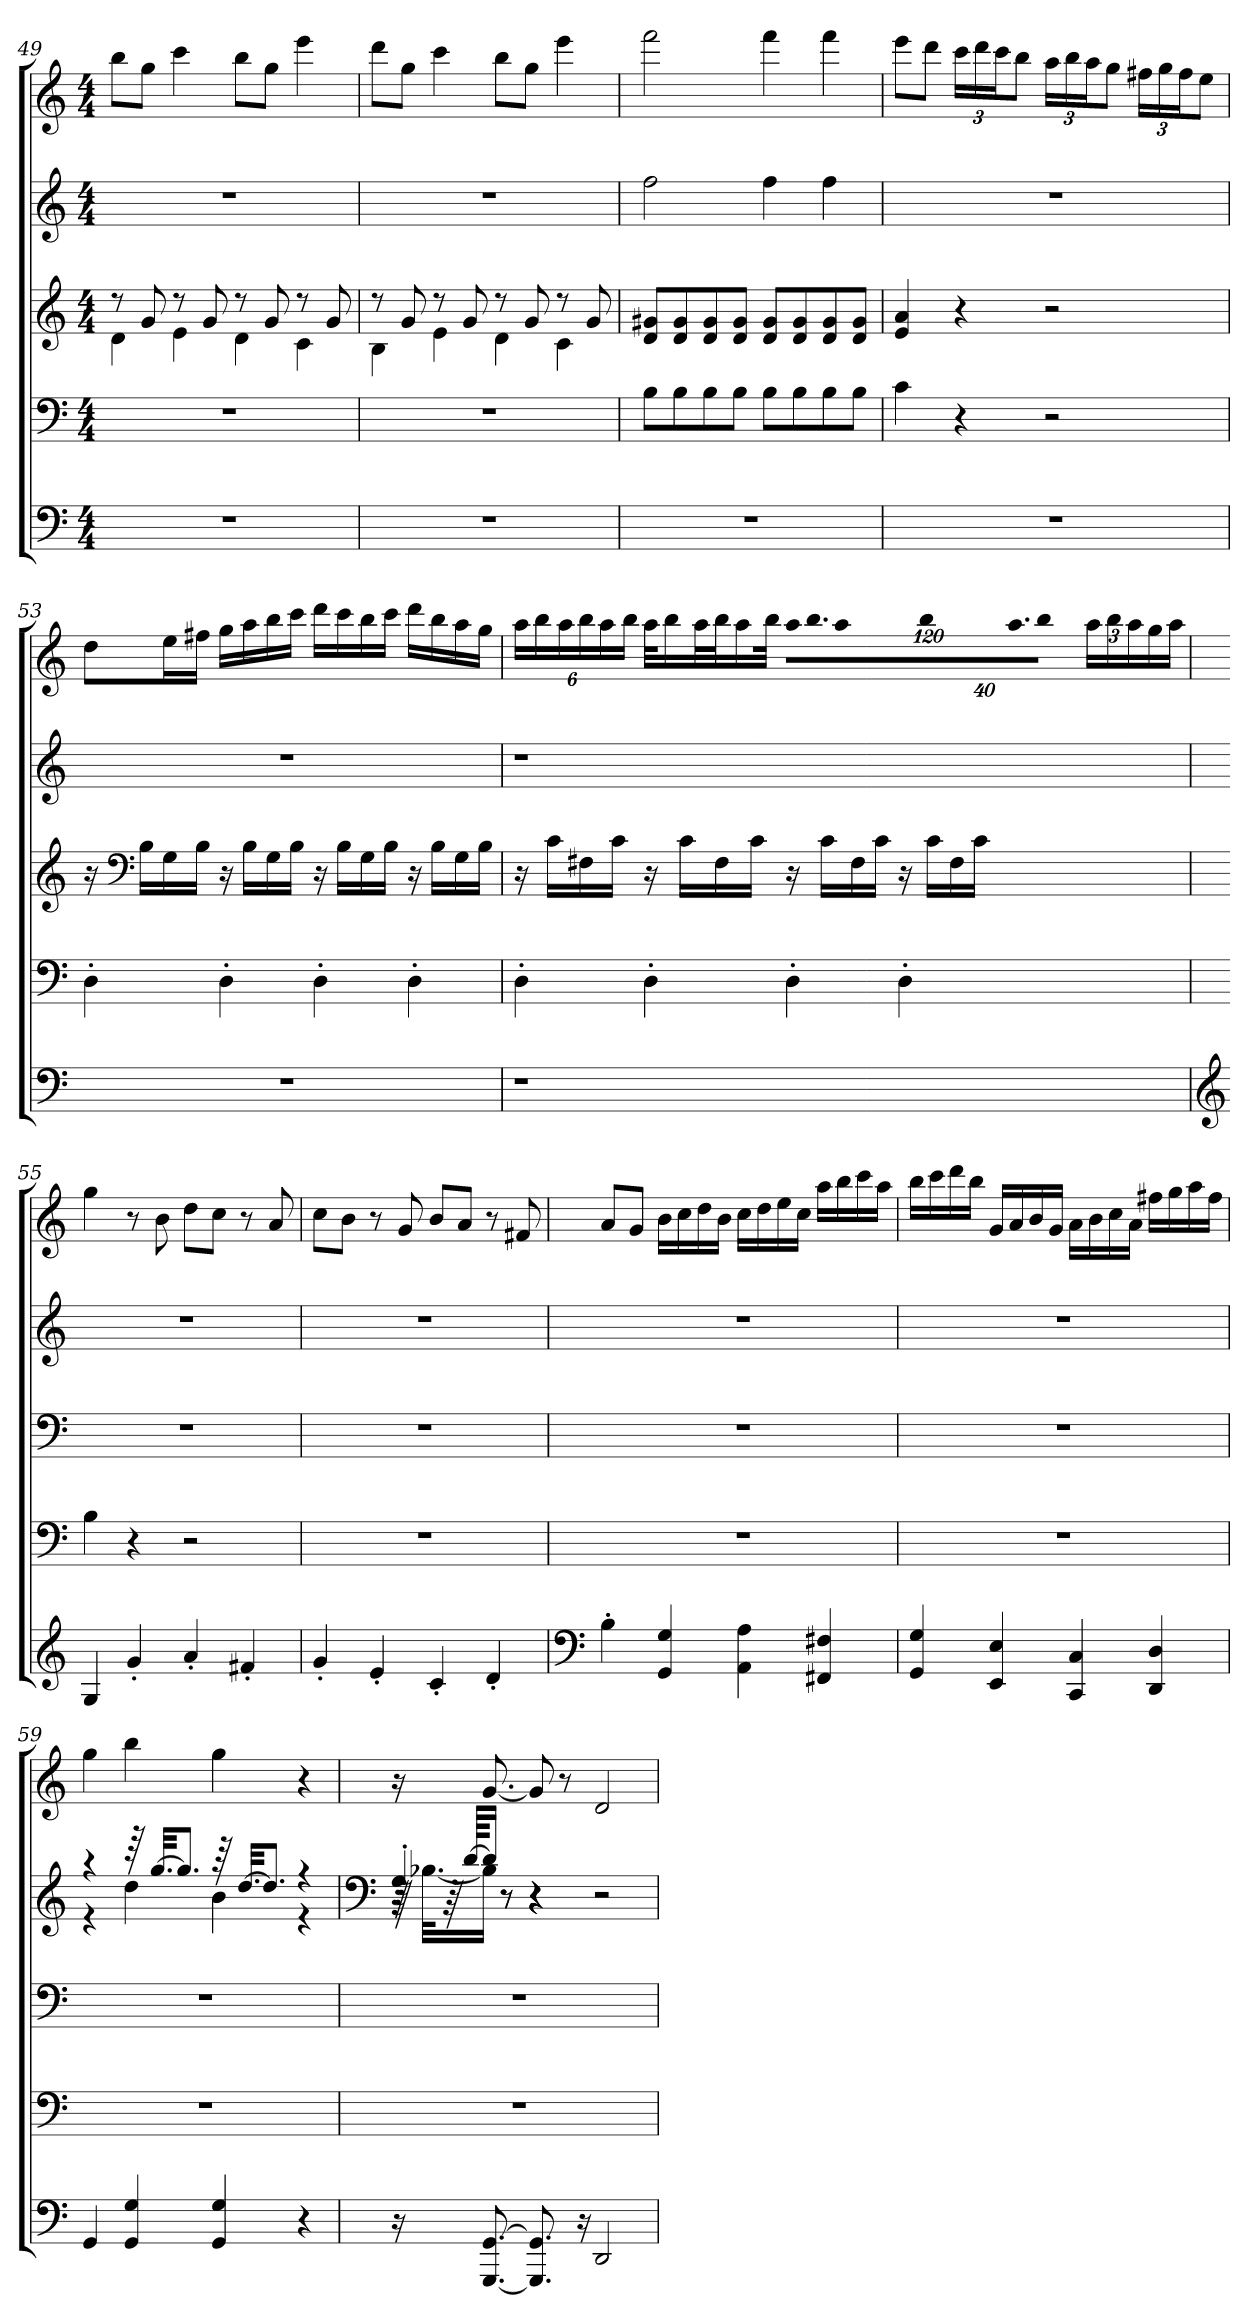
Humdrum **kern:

**kern	**kern	**kern	**kern	**kern
*part5	*part4	*part3	*part2	*part1
*staff5	*staff4	*staff3	*staff2	*staff1
*clefF4	*clefF4	*clefG2	*clefG2	*clefG2
*k[]	*k[]	*k[]	*k[]	*k[]
*M4/4	*M4/4	*M4/4	*M4/4	*M4/4
=49	=49	=49	=49	=49
*	*	*^	*	*
1r	1r	8r	4d\	1r	8bb\L
.	.	8g/	.	.	8gg\J
.	.	8r	4e\	.	4ccc\
.	.	8g/	.	.	.
.	.	8r	4d\	.	8bb\L
.	.	8g/	.	.	8gg\J
.	.	8r	4c\	.	4eee\
.	.	8g/	.	.	.
=50	=50	=50	=50	=50	=50
1r	1r	8r	4B\	1r	8ddd\L
.	.	8g/	.	.	8gg\J
.	.	8r	4e\	.	4ccc\
.	.	8g/	.	.	.
.	.	8r	4d\	.	8bb\L
.	.	8g/	.	.	8gg\J
.	.	8r	4c\	.	4eee\
.	.	8g/	.	.	.
*	*	*v	*v	*	*
!!LO:PB:g=z
=51	=51	=51	=51	=51
1r	8B\L	8d/ 8g#X/L	2ff\	2fff\
.	8B\	8d/ 8g#/	.	.
.	8B\	8d/ 8g#/	.	.
.	8B\J	8d/ 8g#/J	.	.
.	8B\L	8d/ 8g#/L	4ff\	4fff\
.	8B\	8d/ 8g#/	.	.
.	8B\	8d/ 8g#/	4ff\	4fff\
.	8B\J	8d/ 8g#/J	.	.
=52	=52	=52	=52	=52
1r	4c\	4e/ 4a/	1r	8eee\L
.	.	.	.	8ddd\J
*	*	*	*	*Xbrackettup
.	4r	4r	.	24ccc\LL
.	.	.	.	24ddd\
.	.	.	.	24ccc\J
.	.	.	.	8bb\J
.	2r	2r	.	24aa\LL
.	.	.	.	24bb\
.	.	.	.	24aa\J
.	.	.	.	8gg\J
.	.	.	.	24ff#X\LL
.	.	.	.	24gg\
.	.	.	.	24ff#\J
.	.	.	.	8ee\J
!!LO:LB:g=z
=53	=53	=53	=53	=53
*	*	*	*	*MM170
1r	4D'\	16r	1r	8dd\L
*	*	*clefF4	*	*
.	.	16B\LL	.	.
.	.	16G\	.	16ee\L
.	.	16B\JJ	.	16ff#X\JJ
.	4D'\	16r	.	16gg\LL
.	.	16B\LL	.	16aa\
.	.	16G\	.	16bb\
.	.	16B\JJ	.	16ccc\JJ
.	4D'\	16r	.	16ddd\LL
.	.	16B\LL	.	16ccc\
.	.	16G\	.	16bb\
.	.	16B\JJ	.	16ccc\JJ
.	4D'\	16r	.	16ddd\LL
.	.	16B\LL	.	16bb\
.	.	16G\	.	16aa\
*	*	*	*	*MM169
.	.	16B\JJ	.	16gg\JJ
!!LO:PB:g=z
=54	=54	=54	=54	=54
1r	4D'\	16r	1r	24aa\LL
.	.	.	.	24bb\
.	.	16c\LL	.	.
.	.	.	.	24aa\
.	.	16F#X\	.	24bb\
.	.	.	.	24aa\
.	.	16c\JJ	.	.
.	.	.	.	24bb\JJ
.	4D'\	16r	.	32aa\KLL
.	.	.	.	16bb\
.	.	16c\LL	.	.
.	.	.	.	32aa\L
.	.	16F#\	.	32bb\J
.	.	.	.	16aa\
.	.	16c\JJ	.	.
.	.	.	.	32bb\JJk
!	!	!	!	!LO:N:vis=32
.	4D'\	16r	.	640%23aa\LLL
!	!	!	!	!LO:N:vis=32.
.	.	.	.	1920%103bb\
.	.	16c\LL	.	.
!	!	!	!	!LO:N:vis=32
.	.	.	.	640%23aa\
.	.	16F#\	.	.
!	!	!	!	!LO:N:vis=32
.	.	.	.	640%23bb\
!	!	!	!	!LO:N:vis=32.
.	.	.	.	1920%103aa\
.	.	16c\JJ	.	.
!	!	!	!	!LO:N:vis=32
.	.	.	.	640%23bb\JJJ
.	4D'\	16r	.	.
.	.	.	.	24aa\LL
.	.	.	.	24bb\
.	.	16c\LL	.	.
.	.	.	.	24aa\
.	.	16F#\	.	.
.	.	.	.	16gg\
.	.	16c\JJ	.	.
.	.	.	.	16aa\JJ
960ryy	960ryy	960ryy	960ryy	.
=55	=55	=55	=55	=55
*clefG2	*	*	*	*
4G/	4B\	1r	1r	4gg\
*	*	*	*	*MM170
4g'/	4r	.	.	8r
.	.	.	.	8b\
4a'/	2r	.	.	8dd\L
.	.	.	.	8cc\J
4f#X'/	.	.	.	8r
.	.	.	.	8a/
!!LO:LB:g=z
=56	=56	=56	=56	=56
4g'/	1r	1r	1r	8cc\L
.	.	.	.	8b\J
4e'/	.	.	.	8r
.	.	.	.	8g/
4c'/	.	.	.	8b/L
.	.	.	.	8a/J
4d'/	.	.	.	8r
.	.	.	.	8f#X/
=57	=57	=57	=57	=57
*clefF4	*	*	*	*
4B'\	1r	1r	1r	8a/L
.	.	.	.	8g/J
*	*	*	*	*MM170
4GG/ 4G/	.	.	.	16b\LL
.	.	.	.	16cc\
.	.	.	.	16dd\
.	.	.	.	16b\JJ
4AA\ 4A\	.	.	.	16cc\LL
.	.	.	.	16dd\
.	.	.	.	16ee\
.	.	.	.	16cc\JJ
4FF#X/ 4F#X/	.	.	.	16aa\LL
.	.	.	.	16bb\
.	.	.	.	16ccc\
.	.	.	.	16aa\JJ
=58	=58	=58	=58	=58
4GG/ 4G/	1r	1r	1r	16bb\LL
.	.	.	.	16ccc\
.	.	.	.	16ddd\
.	.	.	.	16bb\JJ
*	*	*	*	*MM170
4EE/ 4E/	.	.	.	16g/LL
.	.	.	.	16a/
.	.	.	.	16b/
.	.	.	.	16g/JJ
4CC/ 4C/	.	.	.	16a\LL
.	.	.	.	16b\
.	.	.	.	16cc\
.	.	.	.	16a\JJ
4DD/ 4D/	.	.	.	16ff#X\LL
.	.	.	.	16gg\
.	.	.	.	16aa\
.	.	.	.	16ff#\JJ
!!LO:PB:g=z
=59	=59	=59	=59	=59
*	*	*	*	*MM159
*	*	*	*^	*
4GG/	1r	1r	4r	4r	4gg\
*	*	*	*	*	*MM145
4GG/ 4G/	.	.	64r	4dd\	4bb\
.	.	.	[32.gg/KKL	.	.
.	.	.	8.gg/J]	.	.
*	*	*	*	*	*MM140
4GG/ 4G/	.	.	64r	4b\	4gg\
.	.	.	[32.dd/KKL	.	.
.	.	.	8.dd/J]	.	.
4r	.	.	4r	4r	4r
*	*	*	*v	*v	*
=60	=60	=60	=60	=60
*	*	*	*clefF4	*
*	*	*	*	*MM230
*	*	*	*^	*
*	*	*	*	*^	*
16r	1r	1r	32r	64r	4G'/	16r
.	.	.	.	[32.B-X\KLL	.	.
.	.	.	64r	.	.	.
.	.	.	[64d/KKLL	.	.	.
[8.GGG/ [8.GG/	.	.	16d/JJ]	16B-\JJ]	.	[8.g/
.	.	.	8r	8r	.	.
8.GGG/] 8.GG/]	.	.	4r	4r	4r	8g/]
.	.	.	.	.	.	8r
16r	.	.	.	.	.	.
*	*	*	*	*	*	*MM170
2DD/	.	.	2r	2r	2r	2d/
*	*	*	*v	*v	*v	*
=	=	=	=	=
*-	*-	*-	*-	*-
